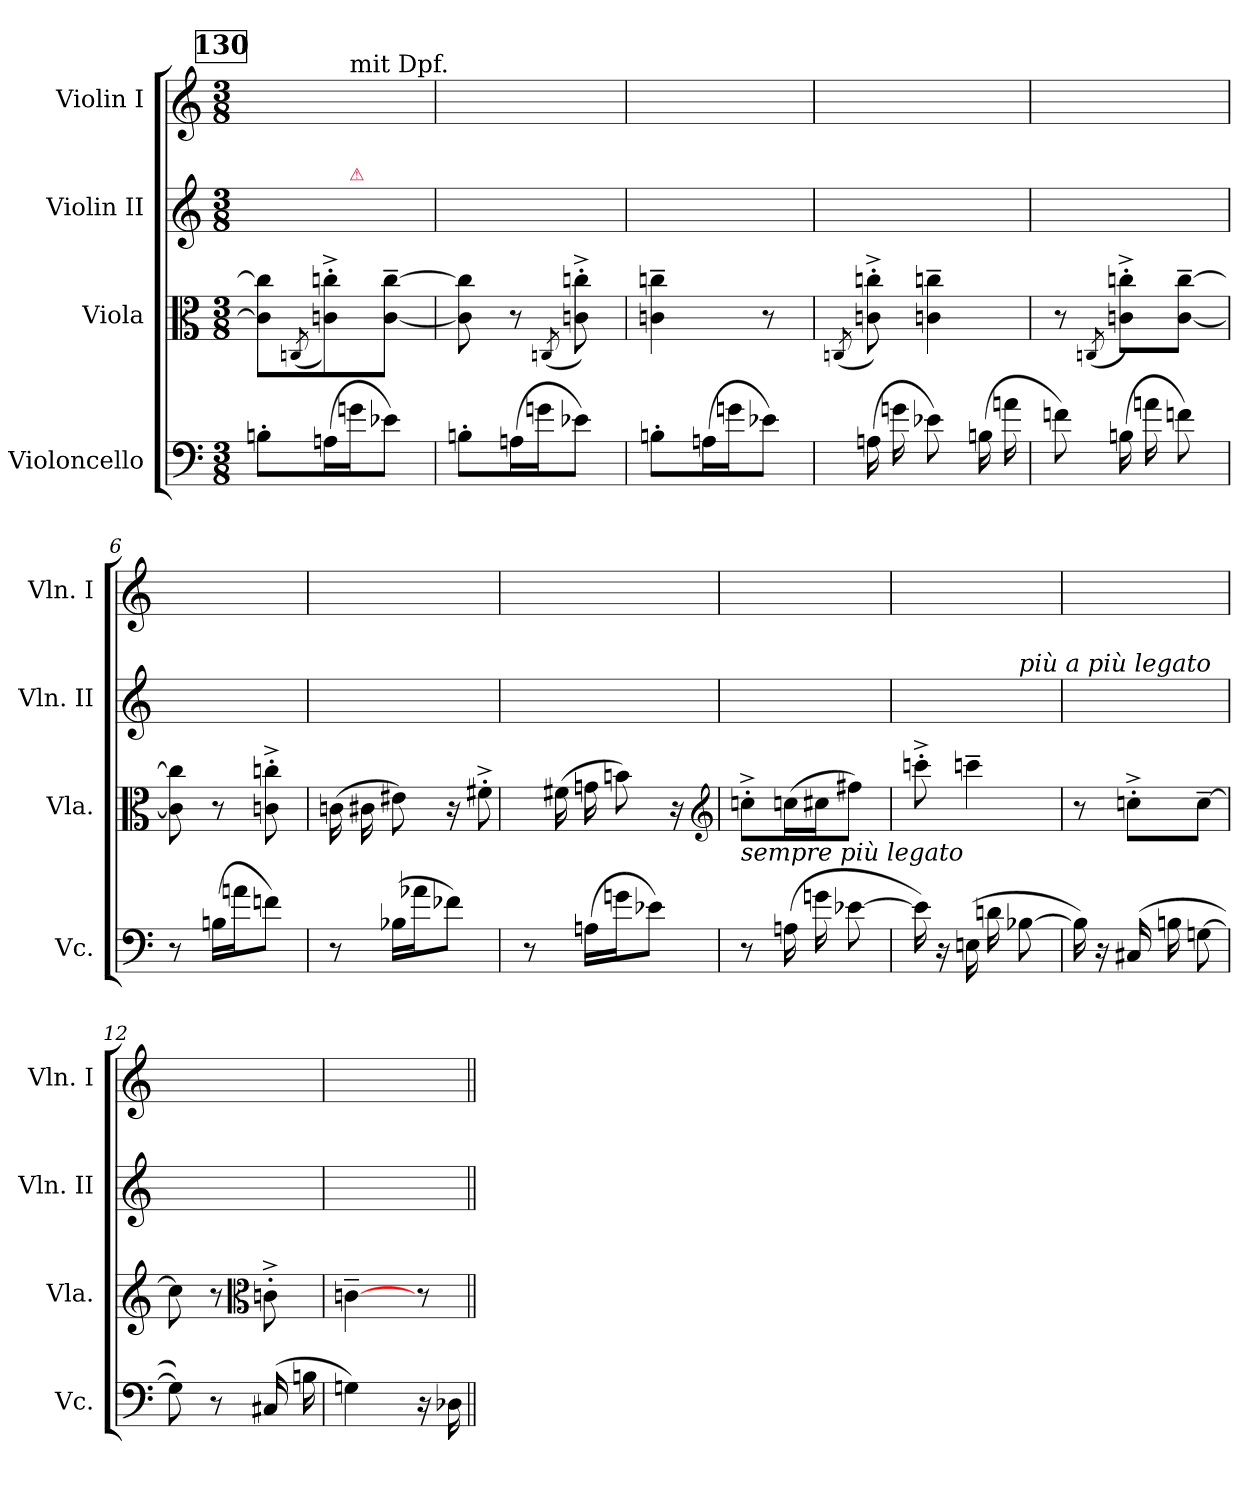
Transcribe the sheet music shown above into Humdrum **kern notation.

**kern	**kern	**kern	**kern
*part4	*part3	*part2	*part1
*staff4	*staff3	*staff2	*staff1
*I"Violoncello	*I"Viola	*I"Violin II	*I"Violin I
*I'Vc.	*I'Vla.	*I'Vln. II	*I'Vln. I
*clefF4	*clefC3	*clefG2	*clefG2
*k[]	*k[]	*k[]	*k[]
*C:	*C:	*C:	*C:
*M3/8	*M3/8	*M3/8	*M3/8
!!LO:REH:place=s1:t=130
=1	=1	=1	=1
!	!	!	!LO:TX:a:t=[accel.]
*	*	*	*^
8Bn'L	8c] 8cc]L	16ryy	8%3ryy	8.ryy
.	.	16ryy	.	.
.	(>8qCn/	.	.	.
(16AnL	8cn'^ 8ccn'^)	16ryy	.	.
!	!	!	!	!LO:TX:a:t=mit Dpf.
!	!	!LO:TX:a:color=crimson:t=⚠	!	!
16gnJ	.	16ryy	.	8.ryy
8e-XJ)	[8c~ [8cc~J	16ryy	.	.
.	.	16ryy	.	.
=2	=2	=2	=2	=2
!	!	!	!LO:TX:a:t=Dreitaktig	!
!	!	!	!LO:TX:a:t=Tempo [quarter-dot]=ca 69]	!
*	*	*	*v	*v
8Bn'L	8c] 8cc]	16ryy	4.ryy
.	.	16ryy	.
(16AnL	8r	16ryy	.
16gnJ	.	16ryy	.
.	(>8qCn/	.	.
8e-XJ)	8cn'^ 8ccn'^)	16ryy	.
.	.	16ryy	.
=3	=3	=3	=3
8Bn'L	4cn~ 4ccn~	16ryy	4.ryy
.	.	16ryy	.
(16AnL	.	16ryy	.
16gnJ	.	16ryy	.
8e-XJ)	8r	16ryy	.
.	.	16ryy	.
=4	=4	=4	=4
.	(>8qCn/	.	.
(16An	8cn'^ 8ccn'^)	16ryy	8.ryy
16gn	.	16ryy	.
8e-X)	4cn~ 4ccn~	16ryy	.
.	.	16ryy	8.ryy
(16Bn	.	16ryy	.
16an	.	16ryy	.
=5	=5	=5	=5
8fn)	8r	16ryy	4.ryy
.	.	16ryy	.
.	(>8qCn/	.	.
(16Bn	8cn'^ 8ccn'^L)	16ryy	.
16an	.	16ryy	.
8fn)	[8c~ [8cc~J	16ryy	.
.	.	16ryy	.
=6	=6	=6	=6
8r	8c] 8cc]	16ryy	4.ryy
.	.	16ryy	.
(16BnLL	8r	16ryy	.
16anJ	.	16ryy	.
8fnJ)	8cn'^ 8ccn'^	16ryy	.
.	.	16ryy	.
=7	=7	=7	=7
8r	(16cn	16ryy	4.ryy
.	16c#X	16ryy	.
(16B-XLL	8e#X)	16ryy	.
16a-XJ	.	16ryy	.
8f-XJ)	16r	16ryy	.
!	!LO:N:vis=8	!	!
.	16f#X'^	16ryy	.
=8	=8	=8	=8
8r	16f#Xyy	16ryy	4.ryy
.	(16f#X	16ryy	.
(16AnLL	16gn	16ryy	.
16gnJ	8bn)	16ryy	.
8e-XJ)	.	16ryy	.
.	16r	16ryy	.
*	*clefG2	*	*
=9	=9	=9	=9
!LO:TX:a:i:t=sempre più legato	!	!	!
8r	8ccn'^L	16ryy	8.ryy
.	.	16ryy	.
(16An	(16ccnL	16ryy	.
16gn	16cc#XJ	16ryy	8.ryy
[8e-X	8ff#XJ)	16ryy	.
.	.	16ryy	.
=10	=10	=10	=10
16e-])	8cccn'^	16ryy	8.ryy
16r	.	16ryy	.
(16En	4cccn~	8ryy	.
16dn	.	.	8.ryy
!	!	!LO:TX:a:i:t=più a più legato	!
[8B-X	.	16ryy	.
.	.	16ryy	.
=11	=11	=11	=11
16B-])	8r	16ryy	4.ryy
16r	.	16ryy	.
(16C#X	8ccn'^L	8ryy	.
16Bn	.	.	.
[8Gn	[8cc~J	8ryy	.
=12	=12	=12	=12
8G])	8cc]	16ryy	4.ryy
.	.	16ryy	.
8r	8r	16ryy	.
.	.	8ryy	.
*	*clefC3	*	*
(16C#X	8cn'^	.	.
16Bn	.	16ryy	.
=13	=13	=13	=13
4Gn)	[4cn~	8ryy	4.ryy
.	.	16ryy	.
.	.	16ryy	.
16r	8r	8ryy	.
16D-Xi	.	.	.
=||	=||	=||	=||
*-	*-	*-	*-
